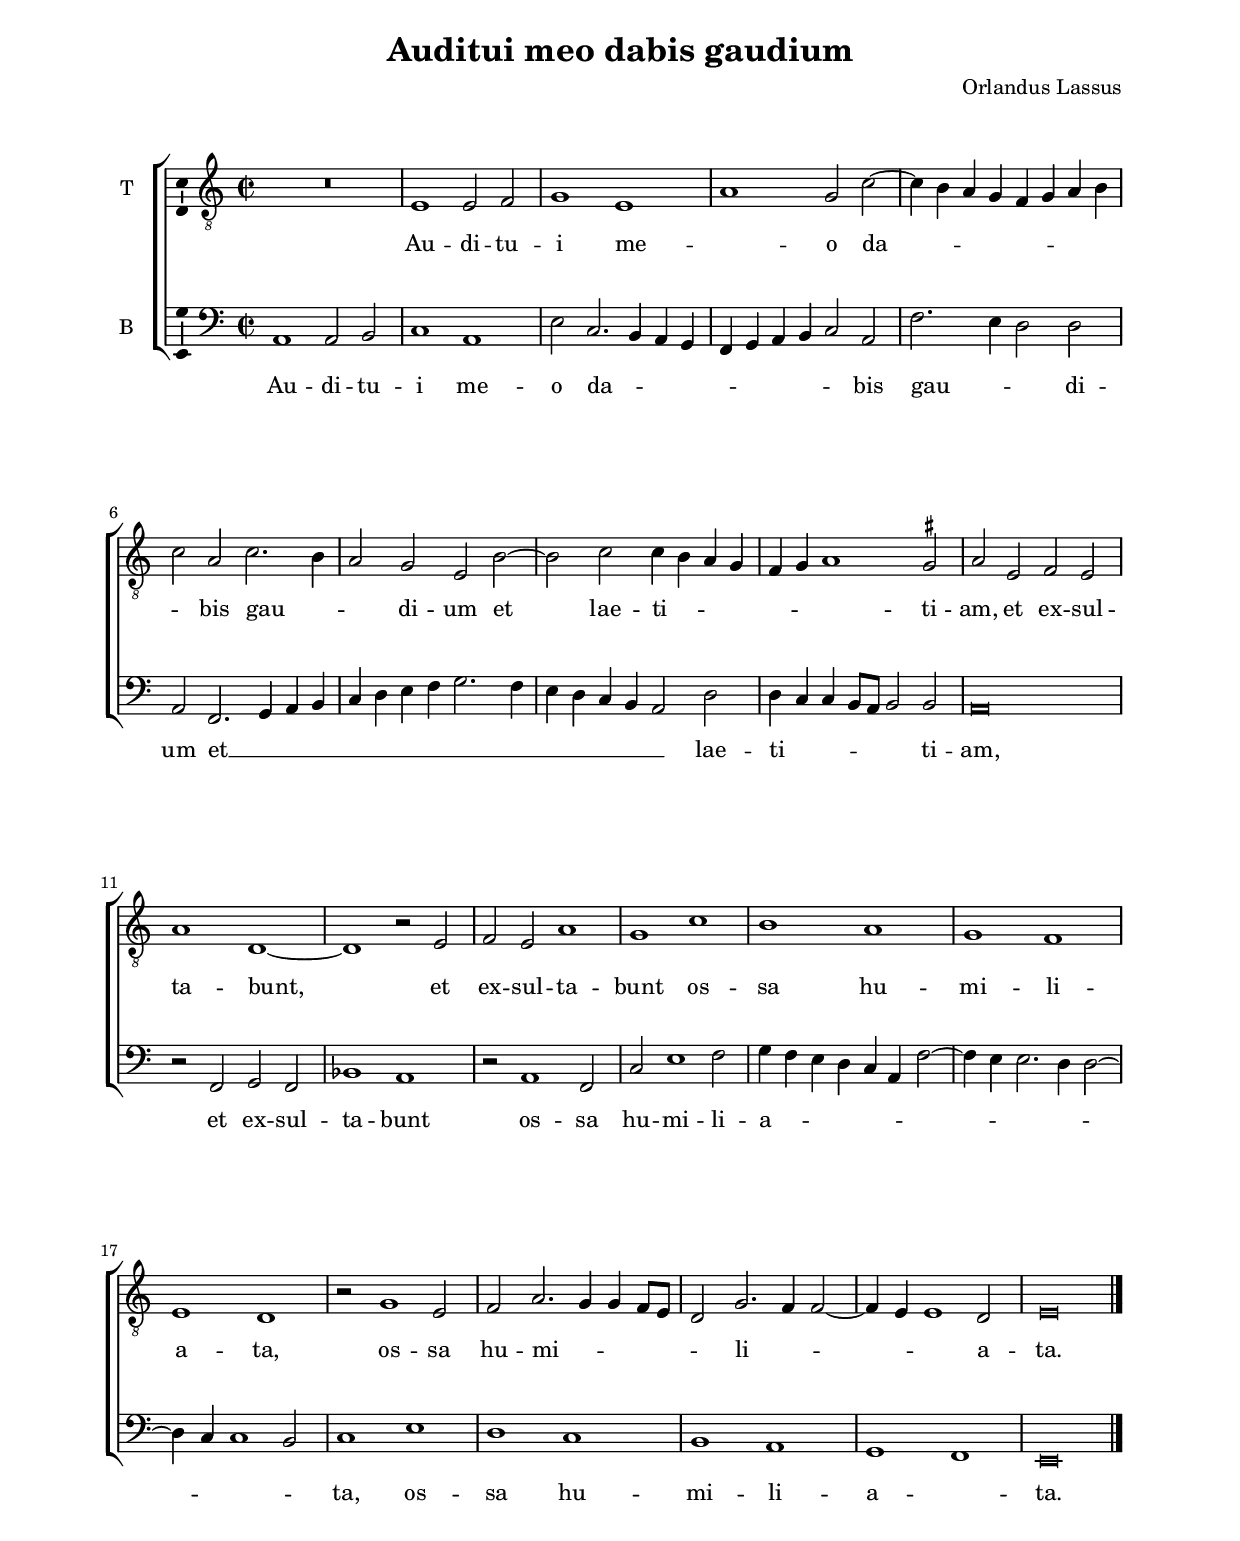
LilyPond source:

\version "2.24.2"
\include "deutsch.ly"
#(set-global-staff-size 18)
#(ly:set-option 'point-and-click #f)


\header
{
  title="Auditui meo dabis gaudium"
  composer="Orlandus Lassus"
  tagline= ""
}
	
	ficta = { \once \set suggestAccidentals = ##t }
	
	forget = #(define-music-function (music) (ly:music?) #{
		\accidentalStyle forget
		$music
		\accidentalStyle default
		#})


\paper
	{
	top-margin = 2 \cm
	bottom-margin = 2 \cm
	left-margin = 2 \cm
	right-margin = 2 \cm
	ragged-bottom = ##f
	ragged-last-bottom = ##f
	print-page-number = ##t
	system-system-spacing = #'((basic-distance . 18) (minimum-distance . 14) (padding . 6) (strechability . 150))
%	scoreTitleMarkup = \markup { \fill-line  { \null \fontsize #2 \bold \fromproperty #'header:piece \fromproperty #'header:opus } }
%	systems-per-page = 3
%	min-systems-per-page = 3
	}



%%%%%%%%%%%%%%%%%%%%   9. AUDITUI MEO


global = {
	\key c \major
	\time 2/2 \set Score.measureLength = #(ly:make-moment 2/1)
	\skip 1*44 \bar "|."
	}


tenor =  \relative c'
	{
	R\breve
	e,1 e2 f
	g1 e(
	a1) g2 c~
%5
	c4( h a g f g a h |
	c2) a c2.( h4
	a2) g e h'~
	h2 c c4( h a g
	f4 g a1) \ficta gis2
%10
	a2 e f e |
	a1 d,~
	d1 r2 e
	f2 e a1
	g1 c
%15
	h1 a |
	g1 f
	e1 d
	r2 g1 e2
	f2 a2.( g4 g f8 e
%20
	d2) g2.( f4 f2~ |
	f4 e e1) d2
	e\breve |
	}


bassus  =  \relative c
	{
	a1 a2 h
	c1 a
	e'2 c2.( h4 a g
	f4 g a h c2) a
%5 
	f'2.( e4 d2) d |
	a2 f2.( g4 a h
	c4 d e f g2. f4
	e4 d c h a2) d
	d4( c c h8 a h2) h
%10
	a\breve |
	r2 f g f
	b1 a
	r2 a1 f2
	c'2 e1 f2
%15
	g4( f e d c a f'2~ |
	f4 e e2. d4 d2~
	d4 c c1 h2)
	c1 e
	d1 c
%20
	h1 a |
	g1( f)
	e\breve |
	}


lyricstenor = \lyricmode {
	Au -- di -- tu -- i me -- o da -- bis gau -- di -- um et lae -- ti -- ti -- am,
	et ex -- sul -- ta -- bunt,
	et ex -- sul -- ta -- bunt os -- sa hu -- mi -- li -- a -- ta,
	os -- sa hu -- mi -- li -- a -- ta.
	}


lyricsbassus = \lyricmode {
	Au -- di -- tu -- i me -- o da -- bis gau -- di -- um et __ lae -- ti -- ti -- am,
	et ex -- sul -- ta -- bunt os -- sa hu -- mi -- li -- a -- ta,
	os -- sa hu -- mi -- li -- a -- ta.
	}


\score
{  
  % \transpose {
	\new ChoirStaff \with { \override StaffGrouper.staff-staff-spacing.basic-distance = #13 }
	<<


	\new Staff <<\global
	\new Voice="v3" {
	  \set Staff.instrumentName="T"
		\set Staff.midiInstrument = "reed organ"
		\clef "G_8"
		\tenor }
	\new Lyrics \lyricsto "v3" {\lyricstenor }
	>>


	\new Staff <<\global
	\new Voice="v4" {
	  \set Staff.instrumentName="B"
		\set Staff.midiInstrument = "reed organ"
		\clef bass
		\bassus }
	\new Lyrics \lyricsto "v4" {\lyricsbassus}
	>>
	
	>>
	% } % transpose

	\layout
	{
	indent = 0.8 \cm
	\context { \Staff \override TimeSignature.break-visibility = #end-of-line-invisible }
	\context { \Staff \consists Ambitus_engraver }
	\context { \Lyrics \override VerticalAxisGroup.nonstaff-relatedstaff-spacing.padding = #2 }	
	\context { \Voice \override Slur.transparent = ##t }
	\context { \Voice \override AccidentalSuggestion.avoid-slur = #'ignore }
	\context { \Voice \override AccidentalSuggestion.outside-staff-priority = ##f }
	\context { \Score \override BarNumber.padding = #2 }
	\context { \Voice \override NoteHead.style = #'baroque }
	}


\midi
	{
	\tempo 2 = 90
	}
	
}


% EOF
